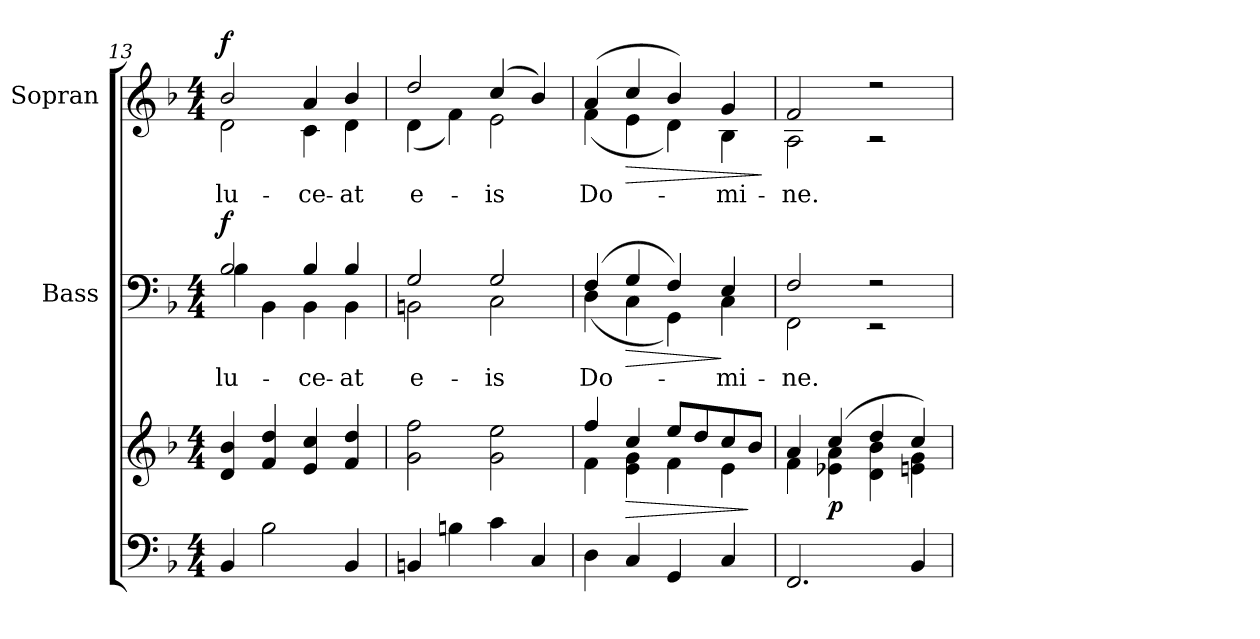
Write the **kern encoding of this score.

**kern	**kern	**dynam	**kern	**text	**dynam	**kern	**text	**dynam
*part3	*part3	*part3	*part2	*part2	*part2	*part1	*part1	*part1
*staff4	*staff3	*staff3/4	*staff2	*staff2	*staff2	*staff1	*staff1	*staff1
*	*	*	*I"Bass	*	*	*I"Sopran	*	*
*	*	*	*I'B.	*	*	*I'S.	*	*
*clefF4	*clefG2	*	*clefF4	*	*	*clefG2	*	*
*k[b-]	*k[b-]	*	*k[b-]	*	*	*k[b-]	*	*
*F:	*F:	*	*F:	*	*	*F:	*	*
*M4/4	*M4/4	*	*M4/4	*	*	*M4/4	*	*
=13	=13	=13	=13	=13	=13	=13	=13	=13
!	!	!	!	!LO:LY:b	!LO:DY:a	!	!LO:LY:b	!LO:DY:a
*	*	*	*^	*	*	*^	*	*
4BB-/	4d/ 4b-/	.	2B-/	4B-\	lu-	f	2b-/	2d\	lu-	f
2B-\	4f/ 4dd/	.	.	4BB-\	.	.	.	.	.	.
!	!	!	!	!	!LO:LY:b	!	!	!	!LO:LY:b	!
.	4e/ 4cc/	.	4B-/	4BB-\	-ce-	.	4a/	4c\	-ce-	.
!	!	!	!	!	!LO:LY:b	!	!	!	!LO:LY:b	!
4BB-/	4f/ 4dd/	.	4B-/	4BB-\	-at	.	4b-/	4d\	-at	.
=14	=14	=14	=14	=14	=14	=14	=14	=14	=14	=14
!	!	!	!	!	!LO:LY:b	!	!	!	!LO:LY:b	!
4BBn/	2g\ 2ff\	.	2G/	2BBn\	e-	.	2dd/	(<4d\	e-	.
4Bn\	.	.	.	.	.	.	.	4f\)	.	.
!	!	!	!	!	!LO:LY:b	!	!	!	!LO:LY:b	!
4c\	2g\ 2ee\	.	2G/	2C\	-is	.	(<4cc/	2e\	-is	.
4C/	.	.	.	.	.	.	4b-/)	.	.	.
=15	=15	=15	=15	=15	=15	=15	=15	=15	=15	=15
*	*^	*	*	*	*	*	*	*	*	*
!	!	!	!	!	!	!LO:LY:b	!	!	!	!LO:LY:b	!
4D\	4ff/	4f\	.	(4F/	(<4D\	Do-	.	(4a/	(<4f\	Do-	.
!	!	!	!LO:HP:b	!	!	!	!LO:HP:b	!	!	!	!LO:HP:b
4C/	4cc/	4e\ 4g\	>	4G/	4C\	.	>	4cc/	4e\	.	>
4GG/	8ee/L	4f\	.	4F/)	4GG\)	.	.	4b-/)	4d\)	.	.
.	8dd/	.	.	.	.	.	.	.	.	.	.
!	!	!	!	!	!	!LO:LY:b	!	!	!	!LO:LY:b	!
4C/	8cc/	4e\	.	4E/	4C\	-mi-	]	4g/	4B-\	-mi-	.
.	8b-/J	.	]	.	.	.	.	.	.	.	.
*	*v	*v	*	*	*	*	*	*v	*v	*	*
*	*	*	*v	*v	*	*	*	*	*
.	.	.	.	.	.	.	.	]
=16	=16	=16	=16	=16	=16	=16	=16	=16
*	*^	*	*	*	*	*	*	*
!	!	!	!	!	!LO:LY:b	!	!	!LO:LY:b	!
*	*	*	*	*^	*	*	*^	*	*
2.FF/	4a/	4f\	.	2F/	2FF\	-ne.	.	2f/	2A\	-ne.	.
!	!	!	!LO:DY:b	!	!	!	!	!	!	!	!
.	(4cc/	4e-X\ 4a\	p	.	.	.	.	.	.	.	.
.	4dd/	4d\ 4b-\	.	2r	2r	.	.	2r	2r	.	.
4BB-/	4cc/)	4en\ 4g\	.	.	.	.	.	.	.	.	.
*	*v	*v	*	*	*	*	*	*v	*v	*	*
*	*	*	*v	*v	*	*	*	*	*
=	=	=	=	=	=	=	=	=
*-	*-	*-	*-	*-	*-	*-	*-	*-
